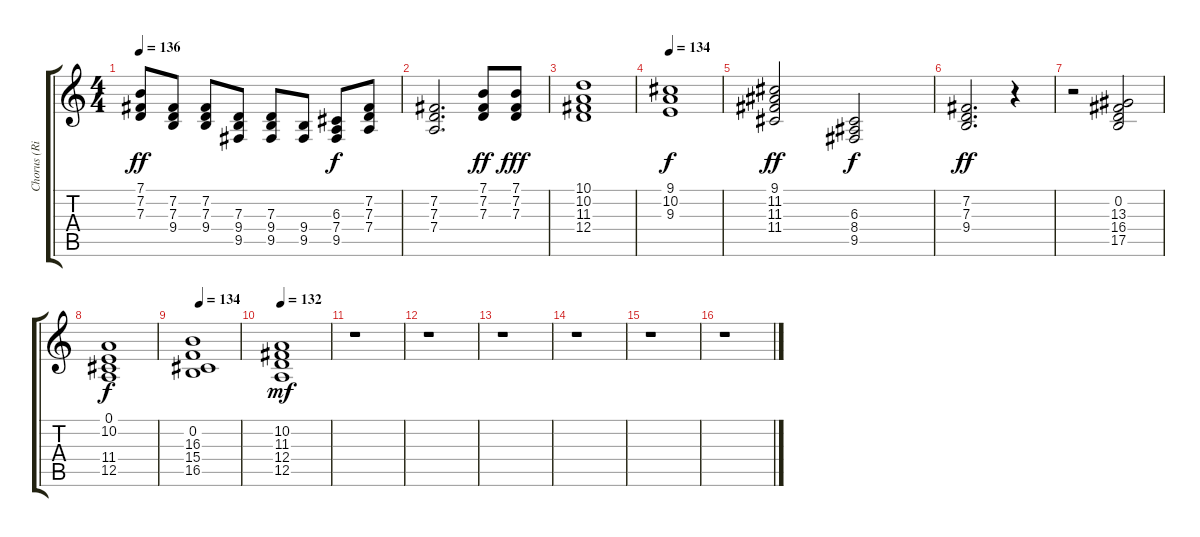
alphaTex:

\track ("Chorus (Right)" "Chorus (Ri") {instrument synthvoice}
\staff {score tabs}
\tuning (E4 B3 G3 D3 A2 E2) {hide}
\ts (4 4)
\tempo 136
\clef g2
\ks c
(7.1 7.2 7.3).8{dy ff} (7.2 7.3 9.4).8 (7.2 7.3 9.4).8 (7.3 9.4 9.5).8 (7.3 9.4 9.5).8 (9.4 9.5).8 (6.3 7.4 9.5).8{dy f} (7.2 7.3 7.4).8 |
(7.2 7.3 7.4).2{d} (7.1 7.2 7.3).8{dy ff} (7.1 7.2 7.3).8{dy fff} |
(10.1 10.2 11.3 12.4).1 |
\tempo 134
(9.1 10.2 9.3).1{dy f} |
(9.1 11.2 11.3 11.4).2{dy ff} (6.3 8.4 9.5).2{dy f} |
(7.2 7.3 9.4).2{d dy ff} r.4 |
r.2 (0.2 13.3 16.4 17.5).2 |
(0.1 10.2 11.4 12.5).1{dy f} |
\tempo 134
(0.2 16.3 15.4 16.5).1 |
\tempo 132
(10.2 11.3 12.4 12.5).1{dy mf} |
r.1 |
r.1 |
r.1 |
r.1 |
r.1 |
r.1
